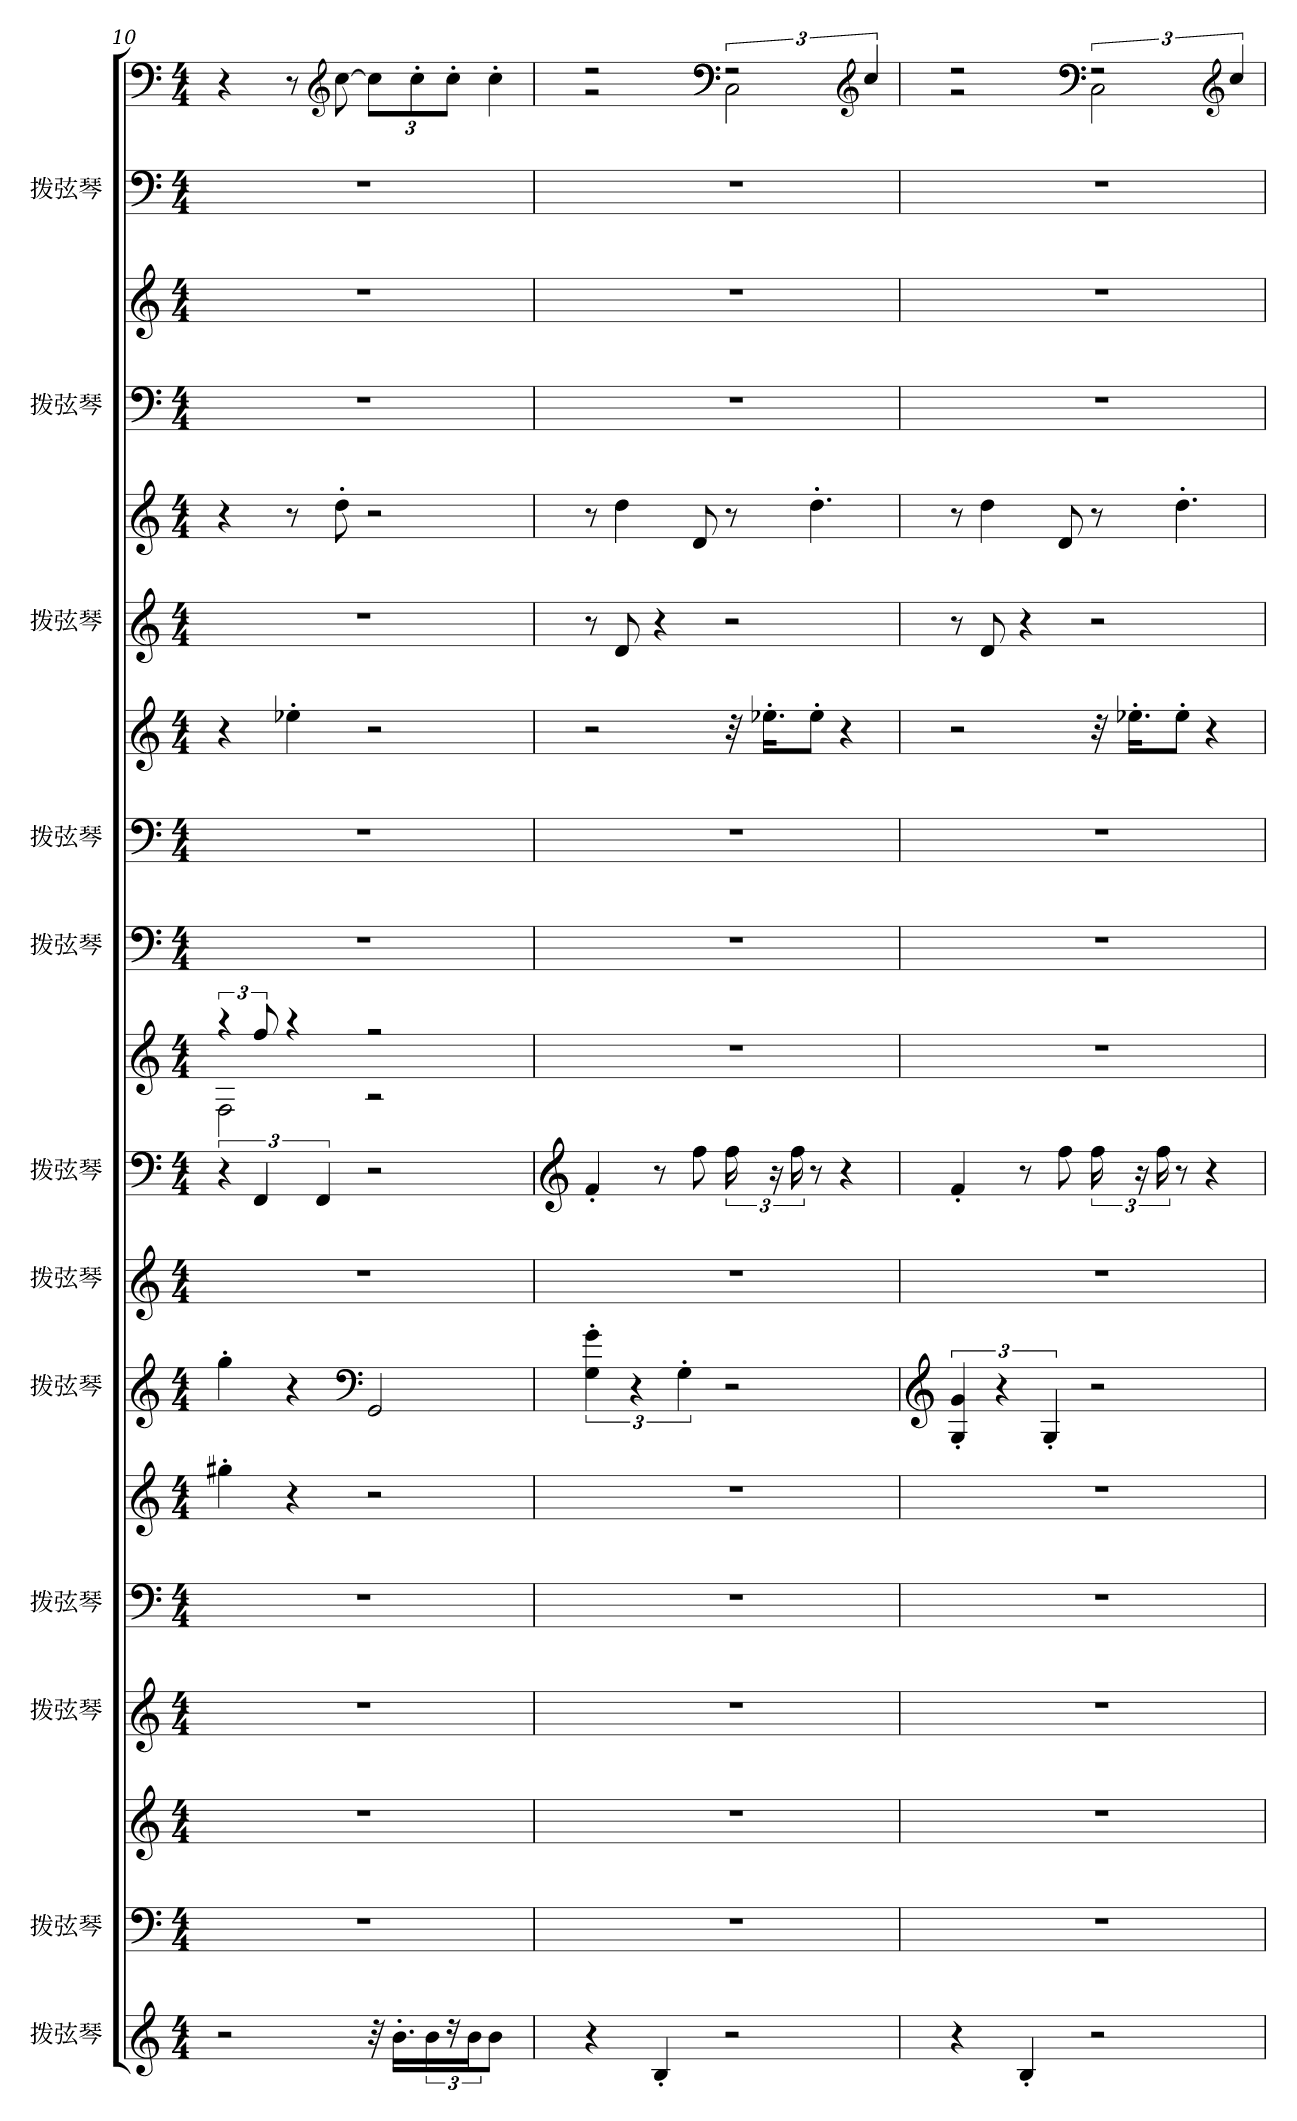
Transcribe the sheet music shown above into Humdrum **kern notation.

**kern	**kern	**kern	**kern	**kern	**kern	**kern	**kern	**kern	**kern	**kern	**kern	**kern	**kern	**kern	**kern	**kern	**kern	**kern
*part12	*part11	*part11	*part10	*part9	*part9	*part8	*part7	*part6	*part6	*part5	*part4	*part4	*part3	*part3	*part2	*part2	*part1	*part1
*staff19	*staff18	*staff17	*staff16	*staff15	*staff14	*staff13	*staff12	*staff11	*staff10	*staff9	*staff8	*staff7	*staff6	*staff5	*staff4	*staff3	*staff2	*staff1
*I"拨弦琴	*I"拨弦琴	*	*I"拨弦琴	*I"拨弦琴	*	*I"拨弦琴	*I"拨弦琴	*I"拨弦琴	*	*I"拨弦琴	*I"拨弦琴	*	*I"拨弦琴	*	*I"拨弦琴	*	*I"拨弦琴	*
!!LO:PB:g=z
*clefG2	*clefF4	*clefG2	*clefG2	*clefF4	*clefG2	*clefG2	*clefG2	*clefF4	*clefG2	*clefF4	*clefF4	*clefG2	*clefG2	*clefG2	*clefF4	*clefG2	*clefF4	*clefF4
*k[]	*k[]	*k[]	*k[]	*k[]	*k[]	*k[]	*k[]	*k[]	*k[]	*k[]	*k[]	*k[]	*k[]	*k[]	*k[]	*k[]	*k[]	*k[]
*M4/4	*M4/4	*M4/4	*M4/4	*M4/4	*M4/4	*M4/4	*M4/4	*M4/4	*M4/4	*M4/4	*M4/4	*M4/4	*M4/4	*M4/4	*M4/4	*M4/4	*M4/4	*M4/4
=10	=10	=10	=10	=10	=10	=10	=10	=10	=10	=10	=10	=10	=10	=10	=10	=10	=10	=10
*	*	*	*	*	*	*	*	*	*^	*	*	*	*	*	*	*	*	*
2r	1r	1r	1r	1r	4gg#X'\	4gg'\	1r	6r	6r	2F\	1r	1r	4r	1r	4r	1r	1r	1r	4r
.	.	.	.	.	.	.	.	6FF/	12ff/	.	.	.	.	.	.	.	.	.	.
.	.	.	.	.	4r	4r	.	.	4r	.	.	.	4ee-X'\	.	8r	.	.	.	8r
.	.	.	.	.	.	.	.	6FF/	.	.	.	.	.	.	.	.	.	.	.
*	*	*	*	*	*	*	*	*	*	*	*	*	*	*	*	*	*	*	*clefG2
.	.	.	.	.	.	.	.	.	.	.	.	.	.	.	8dd'\	.	.	.	[8cc\
*	*	*	*	*	*	*clefF4	*	*	*	*	*	*	*	*	*	*	*	*	*
*	*	*	*	*	*	*	*	*	*	*	*	*	*	*	*	*	*	*	*Xbrackettup
32r	.	.	.	.	2r	2GG/	.	2r	2r	2r	.	.	2r	.	2r	.	.	.	12cc\L]
16.b'\LL	.	.	.	.	.	.	.	.	.	.	.	.	.	.	.	.	.	.	.
.	.	.	.	.	.	.	.	.	.	.	.	.	.	.	.	.	.	.	12cc'\
24b\JJ	.	.	.	.	.	.	.	.	.	.	.	.	.	.	.	.	.	.	.
24r	.	.	.	.	.	.	.	.	.	.	.	.	.	.	.	.	.	.	12cc'\J
24b\	.	.	.	.	.	.	.	.	.	.	.	.	.	.	.	.	.	.	.
4b\	.	.	.	.	.	.	.	.	.	.	.	.	.	.	.	.	.	.	4cc'\
*	*	*	*	*	*	*	*	*	*v	*v	*	*	*	*	*	*	*	*	*
=11	=11	=11	=11	=11	=11	=11	=11	=11	=11	=11	=11	=11	=11	=11	=11	=11	=11	=11
*	*	*	*	*	*	*	*	*clefG2	*	*	*	*	*	*	*	*	*	*
*	*	*	*	*	*	*	*	*	*	*	*	*	*	*	*	*	*	*^
4r	1r	1r	1r	1r	1r	6G\' 6g\'	1r	4f'/	1r	1r	1r	2r	8r	8r	1r	1r	1r	2r	2r
.	.	.	.	.	.	.	.	.	.	.	.	.	8d/	4dd\	.	.	.	.	.
.	.	.	.	.	.	6r	.	.	.	.	.	.	.	.	.	.	.	.	.
4B'/	.	.	.	.	.	.	.	8r	.	.	.	.	4r	.	.	.	.	.	.
.	.	.	.	.	.	6G'\	.	.	.	.	.	.	.	.	.	.	.	.	.
.	.	.	.	.	.	.	.	8ff\	.	.	.	.	.	8d/	.	.	.	.	.
*	*	*	*	*	*	*	*	*	*	*	*	*	*	*	*	*	*	*clefF4	*
*	*	*	*	*	*	*	*	*	*	*	*	*	*	*	*	*	*	*brackettup	*
2r	.	.	.	.	.	2r	.	24ff\	.	.	.	32r	2r	8r	.	.	.	3r	2C\
.	.	.	.	.	.	.	.	.	.	.	.	16.ee-X'\KL	.	.	.	.	.	.	.
.	.	.	.	.	.	.	.	24r	.	.	.	.	.	.	.	.	.	.	.
.	.	.	.	.	.	.	.	24ff\	.	.	.	.	.	.	.	.	.	.	.
.	.	.	.	.	.	.	.	8r	.	.	.	8ee-'\J	.	4.dd'\	.	.	.	.	.
.	.	.	.	.	.	.	.	4r	.	.	.	4r	.	.	.	.	.	.	.
*	*	*	*	*	*	*	*	*	*	*	*	*	*	*	*	*	*	*clefG2	*
.	.	.	.	.	.	.	.	.	.	.	.	.	.	.	.	.	.	6cc/	.
=12	=12	=12	=12	=12	=12	=12	=12	=12	=12	=12	=12	=12	=12	=12	=12	=12	=12	=12	=12
*	*	*	*	*	*	*clefG2	*	*	*	*	*	*	*	*	*	*	*	*	*
4r	1r	1r	1r	1r	1r	6G/' 6g/'	1r	4f'/	1r	1r	1r	2r	8r	8r	1r	1r	1r	2r	2r
.	.	.	.	.	.	.	.	.	.	.	.	.	8d/	4dd\	.	.	.	.	.
.	.	.	.	.	.	6r	.	.	.	.	.	.	.	.	.	.	.	.	.
4B'/	.	.	.	.	.	.	.	8r	.	.	.	.	4r	.	.	.	.	.	.
.	.	.	.	.	.	6G'/	.	.	.	.	.	.	.	.	.	.	.	.	.
.	.	.	.	.	.	.	.	8ff\	.	.	.	.	.	8d/	.	.	.	.	.
*	*	*	*	*	*	*	*	*	*	*	*	*	*	*	*	*	*	*clefF4	*
2r	.	.	.	.	.	2r	.	24ff\	.	.	.	32r	2r	8r	.	.	.	3r	2C\
.	.	.	.	.	.	.	.	.	.	.	.	16.ee-X'\KL	.	.	.	.	.	.	.
.	.	.	.	.	.	.	.	24r	.	.	.	.	.	.	.	.	.	.	.
.	.	.	.	.	.	.	.	24ff\	.	.	.	.	.	.	.	.	.	.	.
.	.	.	.	.	.	.	.	8r	.	.	.	8ee-'\J	.	4.dd'\	.	.	.	.	.
.	.	.	.	.	.	.	.	4r	.	.	.	4r	.	.	.	.	.	.	.
*	*	*	*	*	*	*	*	*	*	*	*	*	*	*	*	*	*	*clefG2	*
.	.	.	.	.	.	.	.	.	.	.	.	.	.	.	.	.	.	6cc/	.
*	*	*	*	*	*	*	*	*	*	*	*	*	*	*	*	*	*	*v	*v
=	=	=	=	=	=	=	=	=	=	=	=	=	=	=	=	=	=	=
*-	*-	*-	*-	*-	*-	*-	*-	*-	*-	*-	*-	*-	*-	*-	*-	*-	*-	*-
